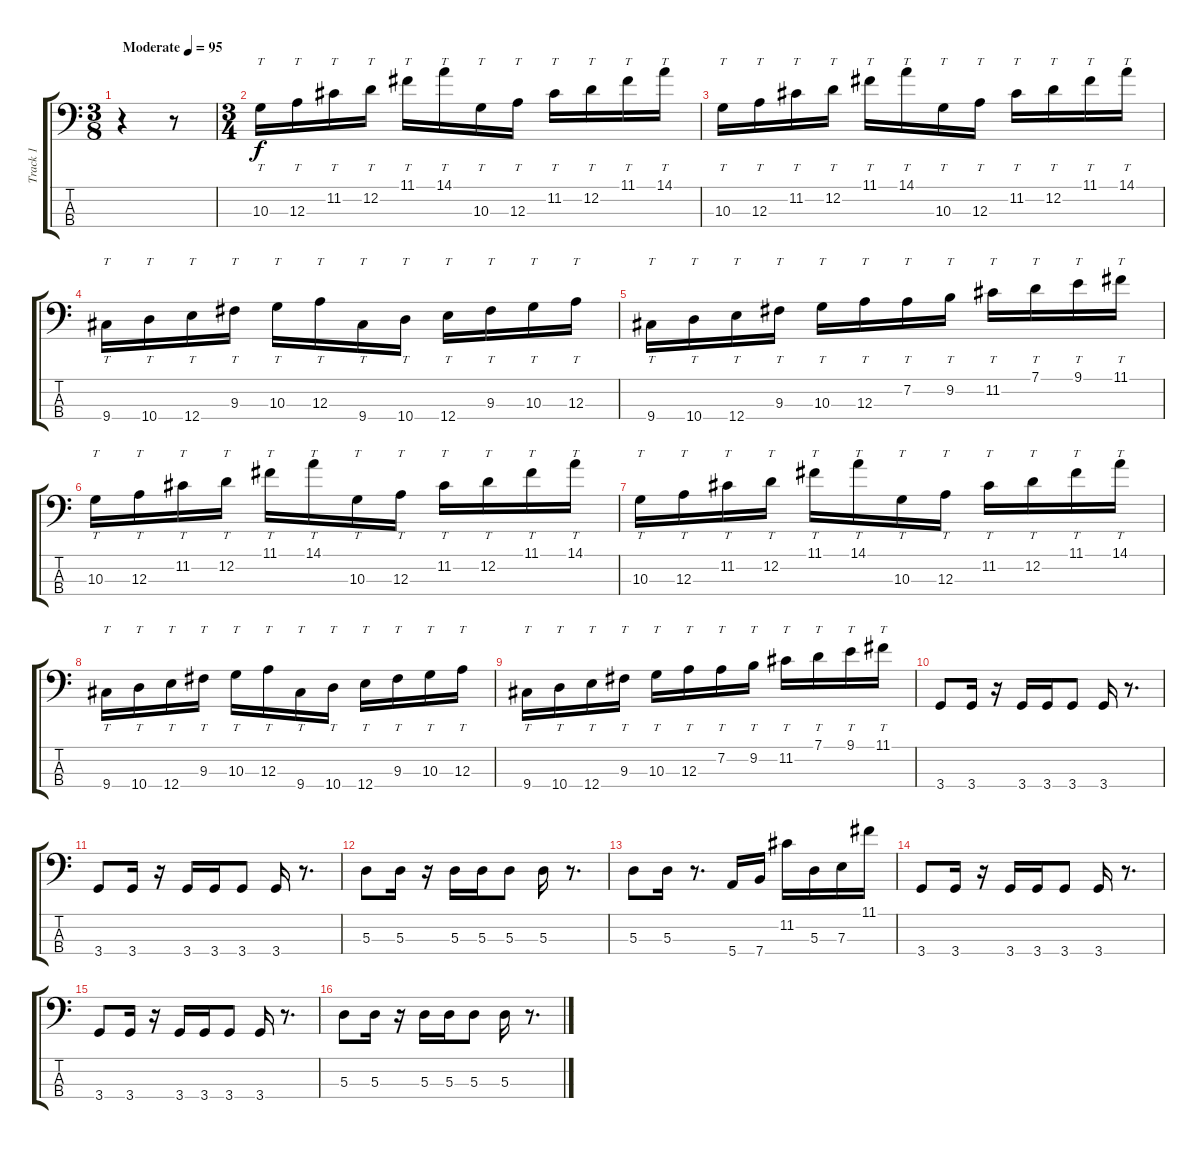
\track ("Track 1" "Track 1") {instrument electricbasspick}
\staff {score tabs}
\tuning (G2 D2 A1 E1) {hide}
\ts (3 8)
\tempo (95 "Moderate")
\clef f4
\ks c
r.4{dy f instrument electricbasspick} r.8 |
\ts (3 4)
10.3.16{tt} 12.3.16{tt} 11.2.16{tt} 12.2.16{tt} 11.1.16{tt} 14.1.16{tt} 10.3.16{tt} 12.3.16{tt} 11.2.16{tt} 12.2.16{tt} 11.1.16{tt} 14.1.16{tt} |
10.3.16{tt} 12.3.16{tt} 11.2.16{tt} 12.2.16{tt} 11.1.16{tt} 14.1.16{tt} 10.3.16{tt} 12.3.16{tt} 11.2.16{tt} 12.2.16{tt} 11.1.16{tt} 14.1.16{tt} |
9.4.16{tt} 10.4.16{tt} 12.4.16{tt} 9.3.16{tt} 10.3.16{tt} 12.3.16{tt} 9.4.16{tt} 10.4.16{tt} 12.4.16{tt} 9.3.16{tt} 10.3.16{tt} 12.3.16{tt} |
9.4.16{tt} 10.4.16{tt} 12.4.16{tt} 9.3.16{tt} 10.3.16{tt} 12.3.16{tt} 7.2.16{tt} 9.2.16{tt} 11.2.16{tt} 7.1.16{tt} 9.1.16{tt} 11.1.16{tt} |
10.3.16{tt} 12.3.16{tt} 11.2.16{tt} 12.2.16{tt} 11.1.16{tt} 14.1.16{tt} 10.3.16{tt} 12.3.16{tt} 11.2.16{tt} 12.2.16{tt} 11.1.16{tt} 14.1.16{tt} |
10.3.16{tt} 12.3.16{tt} 11.2.16{tt} 12.2.16{tt} 11.1.16{tt} 14.1.16{tt} 10.3.16{tt} 12.3.16{tt} 11.2.16{tt} 12.2.16{tt} 11.1.16{tt} 14.1.16{tt} |
9.4.16{tt} 10.4.16{tt} 12.4.16{tt} 9.3.16{tt} 10.3.16{tt} 12.3.16{tt} 9.4.16{tt} 10.4.16{tt} 12.4.16{tt} 9.3.16{tt} 10.3.16{tt} 12.3.16{tt} |
9.4.16{tt} 10.4.16{tt} 12.4.16{tt} 9.3.16{tt} 10.3.16{tt} 12.3.16{tt} 7.2.16{tt} 9.2.16{tt} 11.2.16{tt} 7.1.16{tt} 9.1.16{tt} 11.1.16{tt} |
3.4.8 3.4.16 r.16 3.4.16 3.4.16 3.4.8 3.4.16 r.8{d} |
3.4.8 3.4.16 r.16 3.4.16 3.4.16 3.4.8 3.4.16 r.8{d} |
5.3.8 5.3.16 r.16 5.3.16 5.3.16 5.3.8 5.3.16 r.8{d} |
5.3.8 5.3.16 r.8{d} 5.4.16 7.4.16 11.2.16 5.3.16 7.3.16 11.1.16 |
3.4.8 3.4.16 r.16 3.4.16 3.4.16 3.4.8 3.4.16 r.8{d} |
3.4.8 3.4.16 r.16 3.4.16 3.4.16 3.4.8 3.4.16 r.8{d} |
5.3.8 5.3.16 r.16 5.3.16 5.3.16 5.3.8 5.3.16 r.8{d}
